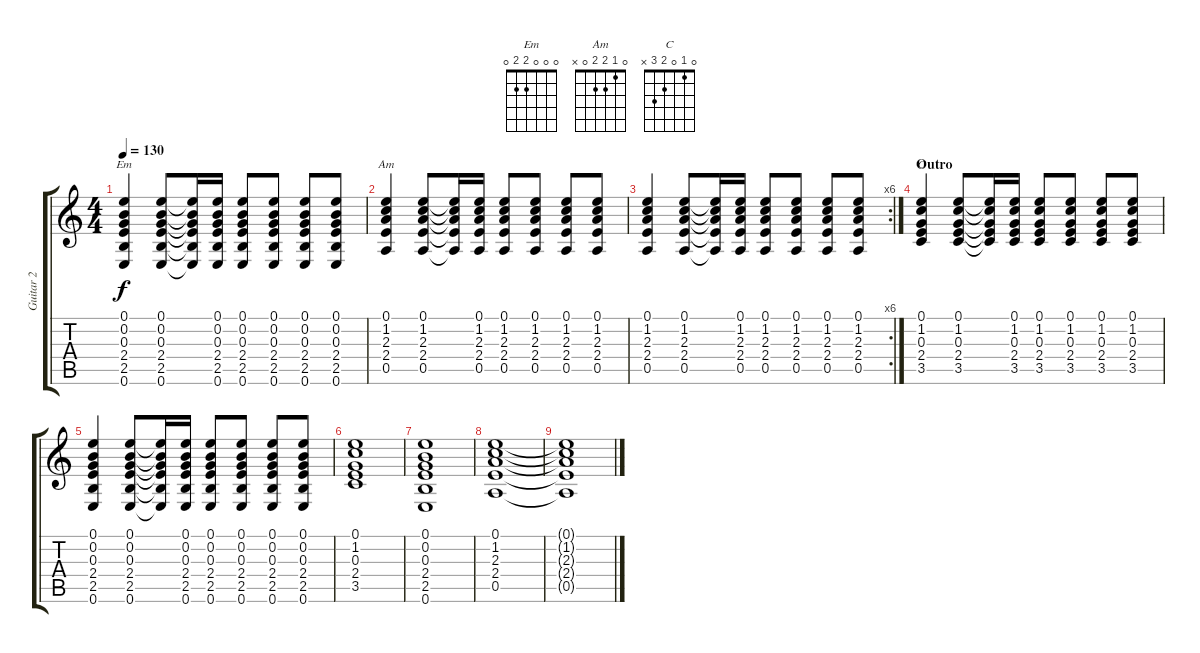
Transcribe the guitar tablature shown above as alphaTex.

\track ("Guitar 2" "Guitar 2") {instrument acousticguitarsteel}
\staff {score tabs}
\tuning (E4 B3 G3 D3 A2 E2) {hide}
\chord ("Em" 0 0 0 2 2 0)
\chord ("Am" 0 1 2 2 0 x)
\chord ("C" 0 1 0 2 3 x)
\ts (4 4)
\tempo 130
\clef g2
\ks c
(0.1 0.2 0.3 2.4 2.5 0.6).4{ch "Em" dy f} (0.1 0.2 0.3 2.4 2.5 0.6).8 (0.1{t} 0.2{t} 0.3{t} 2.4{t} 2.5{t} 0.6{t}).16 (0.1 0.2 0.3 2.4 2.5 0.6).16 (0.1 0.2 0.3 2.4 2.5 0.6).8 (0.1 0.2 0.3 2.4 2.5 0.6).8 (0.1 0.2 0.3 2.4 2.5 0.6).8 (0.1 0.2 0.3 2.4 2.5 0.6).8 |
(0.1 1.2 2.3 2.4 0.5).4{ch "Am"} (0.1 1.2 2.3 2.4 0.5).8 (0.1{t} 1.2{t} 2.3{t} 2.4{t} 0.5{t}).16 (0.1 1.2 2.3 2.4 0.5).16 (0.1 1.2 2.3 2.4 0.5).8 (0.1 1.2 2.3 2.4 0.5).8 (0.1 1.2 2.3 2.4 0.5).8 (0.1 1.2 2.3 2.4 0.5).8 |
\rc 6
(0.1 1.2 2.3 2.4 0.5).4 (0.1 1.2 2.3 2.4 0.5).8 (0.1{t} 1.2{t} 2.3{t} 2.4{t} 0.5{t}).16 (0.1 1.2 2.3 2.4 0.5).16 (0.1 1.2 2.3 2.4 0.5).8 (0.1 1.2 2.3 2.4 0.5).8 (0.1 1.2 2.3 2.4 0.5).8 (0.1 1.2 2.3 2.4 0.5).8 |
\section ("" "Outro")
(0.1 1.2 0.3 2.4 3.5).4{ch "C"} (0.1 1.2 0.3 2.4 3.5).8 (0.1{t} 1.2{t} 0.3{t} 2.4{t} 3.5{t}).16 (0.1 1.2 0.3 2.4 3.5).16 (0.1 1.2 0.3 2.4 3.5).8 (0.1 1.2 0.3 2.4 3.5).8 (0.1 1.2 0.3 2.4 3.5).8 (0.1 1.2 0.3 2.4 3.5).8 |
(0.1 0.2 0.3 2.4 2.5 0.6).4 (0.1 0.2 0.3 2.4 2.5 0.6).8 (0.1{t} 0.2{t} 0.3{t} 2.4{t} 2.5{t} 0.6{t}).16 (0.1 0.2 0.3 2.4 2.5 0.6).16 (0.1 0.2 0.3 2.4 2.5 0.6).8 (0.1 0.2 0.3 2.4 2.5 0.6).8 (0.1 0.2 0.3 2.4 2.5 0.6).8 (0.1 0.2 0.3 2.4 2.5 0.6).8 |
(0.1 1.2 0.3 2.4 3.5).1 |
(0.1 0.2 0.3 2.4 2.5 0.6).1 |
(0.1 1.2 2.3 2.4 0.5).1 |
(0.1{t} 1.2{t} 2.3{t} 2.4{t} 0.5{t}).1
